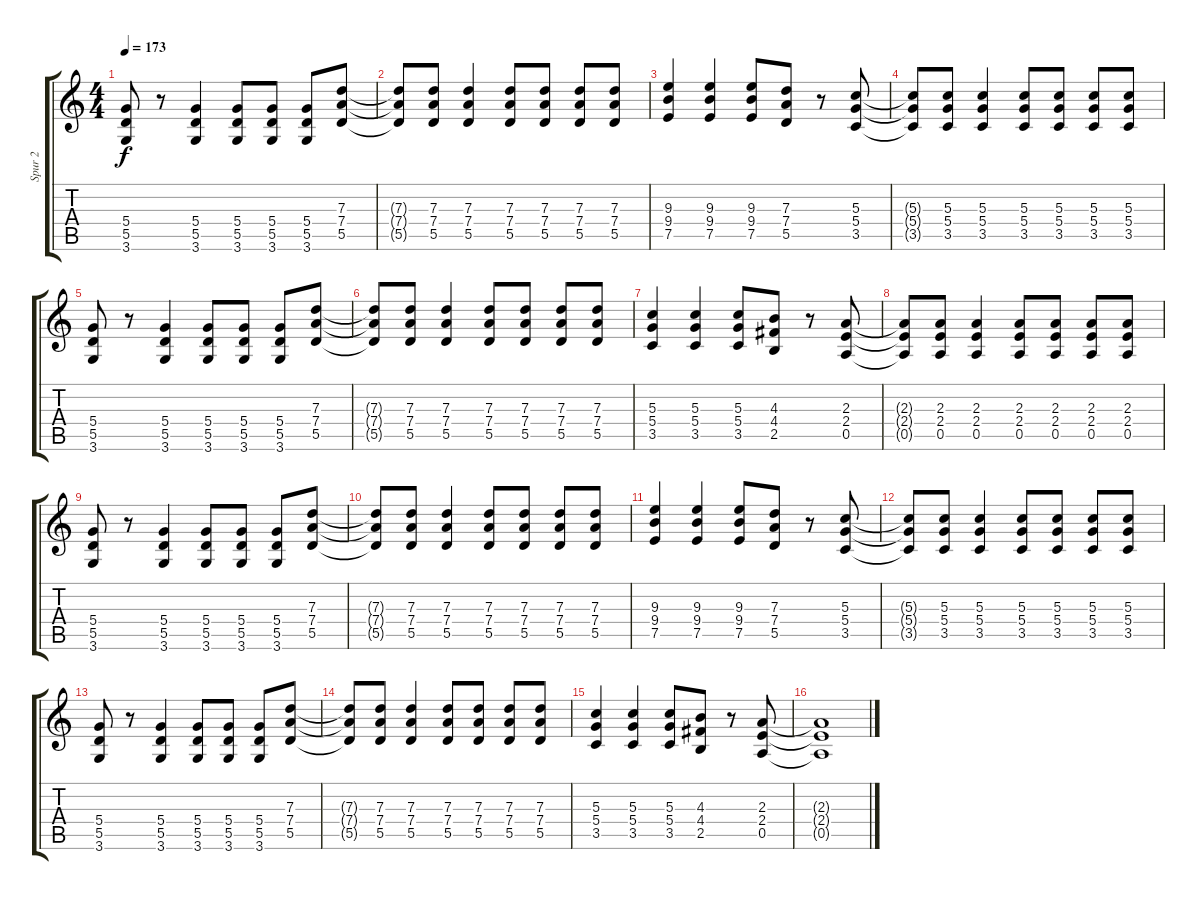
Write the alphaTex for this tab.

\track ("Spur 2" "Spur 2") {instrument distortionguitar}
\staff {score tabs}
\tuning (E4 B3 G3 D3 A2 E2) {hide}
\ts (4 4)
\tempo 173
\clef g2
\ks c
(5.4 5.5 3.6).8{dy f} r.8 (5.4 5.5 3.6).4 (5.4 5.5 3.6).8 (5.4 5.5 3.6).8 (5.4 5.5 3.6).8 (7.3 7.4 5.5).8 |
(7.3{t} 7.4{t} 5.5{t}).8 (7.3 7.4 5.5).8 (7.3 7.4 5.5).4 (7.3 7.4 5.5).8 (7.3 7.4 5.5).8 (7.3 7.4 5.5).8 (7.3 7.4 5.5).8 |
(9.3 9.4 7.5).4 (9.3 9.4 7.5).4 (9.3 9.4 7.5).8 (7.3 7.4 5.5).8 r.8 (5.3 5.4 3.5).8 |
(5.3{t} 5.4{t} 3.5{t}).8 (5.3 5.4 3.5).8 (5.3 5.4 3.5).4 (5.3 5.4 3.5).8 (5.3 5.4 3.5).8 (5.3 5.4 3.5).8 (5.3 5.4 3.5).8 |
(5.4 5.5 3.6).8 r.8 (5.4 5.5 3.6).4 (5.4 5.5 3.6).8 (5.4 5.5 3.6).8 (5.4 5.5 3.6).8 (7.3 7.4 5.5).8 |
(7.3{t} 7.4{t} 5.5{t}).8 (7.3 7.4 5.5).8 (7.3 7.4 5.5).4 (7.3 7.4 5.5).8 (7.3 7.4 5.5).8 (7.3 7.4 5.5).8 (7.3 7.4 5.5).8 |
(5.3 5.4 3.5).4 (5.3 5.4 3.5).4 (5.3 5.4 3.5).8 (4.3 4.4 2.5).8 r.8 (2.3 2.4 0.5).8 |
(2.3{t} 2.4{t} 0.5{t}).8 (2.3 2.4 0.5).8 (2.3 2.4 0.5).4 (2.3 2.4 0.5).8 (2.3 2.4 0.5).8 (2.3 2.4 0.5).8 (2.3 2.4 0.5).8 |
(5.4 5.5 3.6).8 r.8 (5.4 5.5 3.6).4 (5.4 5.5 3.6).8 (5.4 5.5 3.6).8 (5.4 5.5 3.6).8 (7.3 7.4 5.5).8 |
(7.3{t} 7.4{t} 5.5{t}).8 (7.3 7.4 5.5).8 (7.3 7.4 5.5).4 (7.3 7.4 5.5).8 (7.3 7.4 5.5).8 (7.3 7.4 5.5).8 (7.3 7.4 5.5).8 |
(9.3 9.4 7.5).4 (9.3 9.4 7.5).4 (9.3 9.4 7.5).8 (7.3 7.4 5.5).8 r.8 (5.3 5.4 3.5).8 |
(5.3{t} 5.4{t} 3.5{t}).8 (5.3 5.4 3.5).8 (5.3 5.4 3.5).4 (5.3 5.4 3.5).8 (5.3 5.4 3.5).8 (5.3 5.4 3.5).8 (5.3 5.4 3.5).8 |
(5.4 5.5 3.6).8 r.8 (5.4 5.5 3.6).4 (5.4 5.5 3.6).8 (5.4 5.5 3.6).8 (5.4 5.5 3.6).8 (7.3 7.4 5.5).8 |
(7.3{t} 7.4{t} 5.5{t}).8 (7.3 7.4 5.5).8 (7.3 7.4 5.5).4 (7.3 7.4 5.5).8 (7.3 7.4 5.5).8 (7.3 7.4 5.5).8 (7.3 7.4 5.5).8 |
(5.3 5.4 3.5).4 (5.3 5.4 3.5).4 (5.3 5.4 3.5).8 (4.3 4.4 2.5).8 r.8 (2.3 2.4 0.5).8 |
(2.3{t} 2.4{t} 0.5{t}).1
